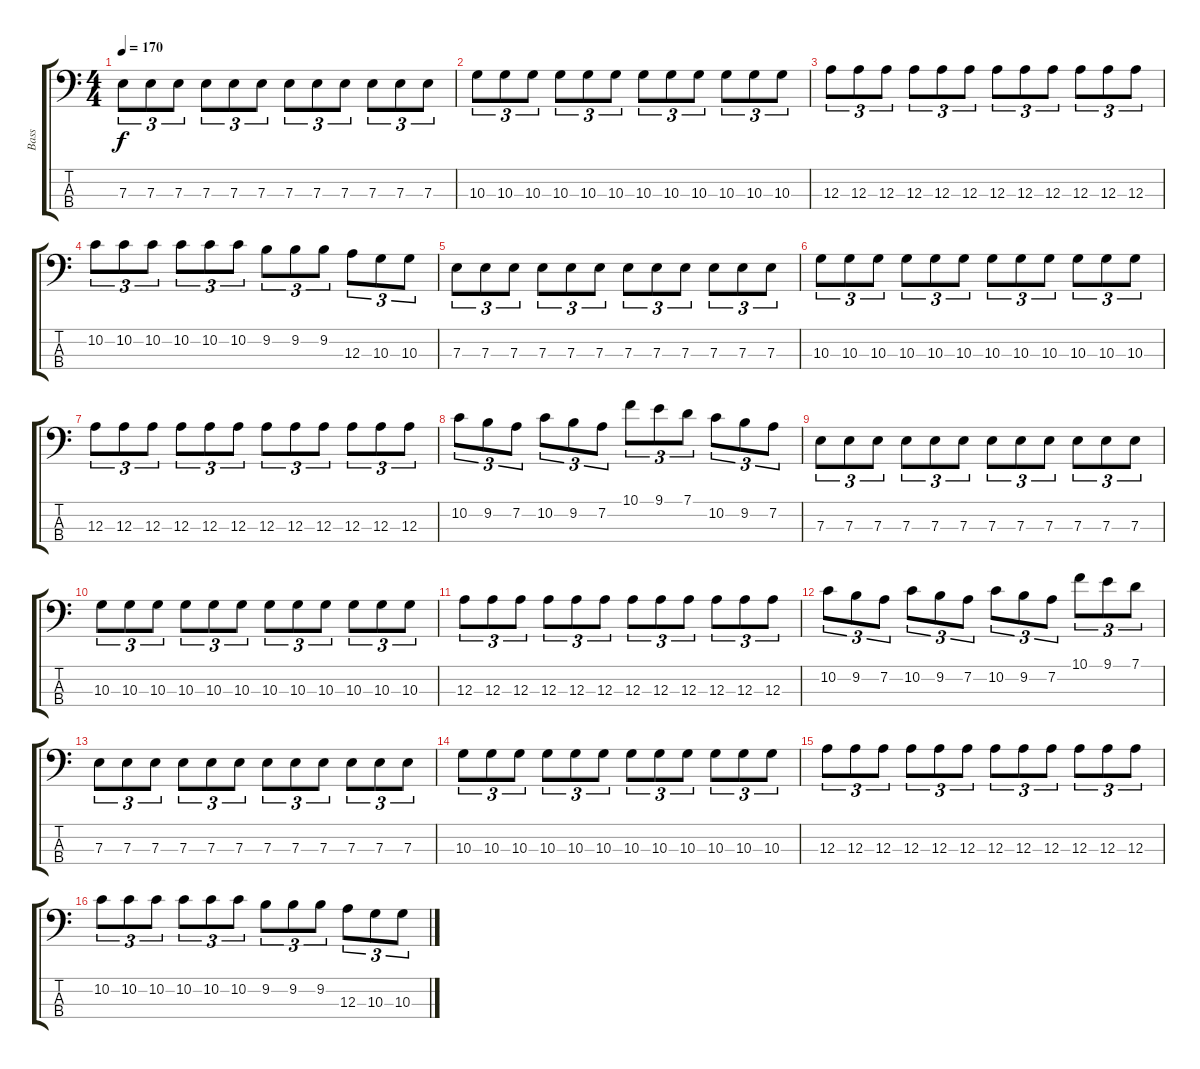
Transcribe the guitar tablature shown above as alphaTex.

\track ("Bass" "Bass") {instrument electricbassfinger}
\staff {score tabs}
\tuning (G2 D2 A1 E1) {hide}
\ts (4 4)
\tempo 170
\clef f4
\ks c
7.3.8{tu (3 2) dy f} 7.3.8{tu (3 2)} 7.3.8{tu (3 2)} 7.3.8{tu (3 2)} 7.3.8{tu (3 2)} 7.3.8{tu (3 2)} 7.3.8{tu (3 2)} 7.3.8{tu (3 2)} 7.3.8{tu (3 2)} 7.3.8{tu (3 2)} 7.3.8{tu (3 2)} 7.3.8{tu (3 2)} |
10.3.8{tu (3 2)} 10.3.8{tu (3 2)} 10.3.8{tu (3 2)} 10.3.8{tu (3 2)} 10.3.8{tu (3 2)} 10.3.8{tu (3 2)} 10.3.8{tu (3 2)} 10.3.8{tu (3 2)} 10.3.8{tu (3 2)} 10.3.8{tu (3 2)} 10.3.8{tu (3 2)} 10.3.8{tu (3 2)} |
12.3.8{tu (3 2)} 12.3.8{tu (3 2)} 12.3.8{tu (3 2)} 12.3.8{tu (3 2)} 12.3.8{tu (3 2)} 12.3.8{tu (3 2)} 12.3.8{tu (3 2)} 12.3.8{tu (3 2)} 12.3.8{tu (3 2)} 12.3.8{tu (3 2)} 12.3.8{tu (3 2)} 12.3.8{tu (3 2)} |
10.2.8{tu (3 2)} 10.2.8{tu (3 2)} 10.2.8{tu (3 2)} 10.2.8{tu (3 2)} 10.2.8{tu (3 2)} 10.2.8{tu (3 2)} 9.2.8{tu (3 2)} 9.2.8{tu (3 2)} 9.2.8{tu (3 2)} 12.3.8{tu (3 2)} 10.3.8{tu (3 2)} 10.3.8{tu (3 2)} |
7.3.8{tu (3 2)} 7.3.8{tu (3 2)} 7.3.8{tu (3 2)} 7.3.8{tu (3 2)} 7.3.8{tu (3 2)} 7.3.8{tu (3 2)} 7.3.8{tu (3 2)} 7.3.8{tu (3 2)} 7.3.8{tu (3 2)} 7.3.8{tu (3 2)} 7.3.8{tu (3 2)} 7.3.8{tu (3 2)} |
10.3.8{tu (3 2)} 10.3.8{tu (3 2)} 10.3.8{tu (3 2)} 10.3.8{tu (3 2)} 10.3.8{tu (3 2)} 10.3.8{tu (3 2)} 10.3.8{tu (3 2)} 10.3.8{tu (3 2)} 10.3.8{tu (3 2)} 10.3.8{tu (3 2)} 10.3.8{tu (3 2)} 10.3.8{tu (3 2)} |
12.3.8{tu (3 2)} 12.3.8{tu (3 2)} 12.3.8{tu (3 2)} 12.3.8{tu (3 2)} 12.3.8{tu (3 2)} 12.3.8{tu (3 2)} 12.3.8{tu (3 2)} 12.3.8{tu (3 2)} 12.3.8{tu (3 2)} 12.3.8{tu (3 2)} 12.3.8{tu (3 2)} 12.3.8{tu (3 2)} |
10.2.8{tu (3 2)} 9.2.8{tu (3 2)} 7.2.8{tu (3 2)} 10.2.8{tu (3 2)} 9.2.8{tu (3 2)} 7.2.8{tu (3 2)} 10.1.8{tu (3 2)} 9.1.8{tu (3 2)} 7.1.8{tu (3 2)} 10.2.8{tu (3 2)} 9.2.8{tu (3 2)} 7.2.8{tu (3 2)} |
7.3.8{tu (3 2)} 7.3.8{tu (3 2)} 7.3.8{tu (3 2)} 7.3.8{tu (3 2)} 7.3.8{tu (3 2)} 7.3.8{tu (3 2)} 7.3.8{tu (3 2)} 7.3.8{tu (3 2)} 7.3.8{tu (3 2)} 7.3.8{tu (3 2)} 7.3.8{tu (3 2)} 7.3.8{tu (3 2)} |
10.3.8{tu (3 2)} 10.3.8{tu (3 2)} 10.3.8{tu (3 2)} 10.3.8{tu (3 2)} 10.3.8{tu (3 2)} 10.3.8{tu (3 2)} 10.3.8{tu (3 2)} 10.3.8{tu (3 2)} 10.3.8{tu (3 2)} 10.3.8{tu (3 2)} 10.3.8{tu (3 2)} 10.3.8{tu (3 2)} |
12.3.8{tu (3 2)} 12.3.8{tu (3 2)} 12.3.8{tu (3 2)} 12.3.8{tu (3 2)} 12.3.8{tu (3 2)} 12.3.8{tu (3 2)} 12.3.8{tu (3 2)} 12.3.8{tu (3 2)} 12.3.8{tu (3 2)} 12.3.8{tu (3 2)} 12.3.8{tu (3 2)} 12.3.8{tu (3 2)} |
10.2.8{tu (3 2)} 9.2.8{tu (3 2)} 7.2.8{tu (3 2)} 10.2.8{tu (3 2)} 9.2.8{tu (3 2)} 7.2.8{tu (3 2)} 10.2.8{tu (3 2)} 9.2.8{tu (3 2)} 7.2.8{tu (3 2)} 10.1.8{tu (3 2)} 9.1.8{tu (3 2)} 7.1.8{tu (3 2)} |
7.3.8{tu (3 2)} 7.3.8{tu (3 2)} 7.3.8{tu (3 2)} 7.3.8{tu (3 2)} 7.3.8{tu (3 2)} 7.3.8{tu (3 2)} 7.3.8{tu (3 2)} 7.3.8{tu (3 2)} 7.3.8{tu (3 2)} 7.3.8{tu (3 2)} 7.3.8{tu (3 2)} 7.3.8{tu (3 2)} |
10.3.8{tu (3 2)} 10.3.8{tu (3 2)} 10.3.8{tu (3 2)} 10.3.8{tu (3 2)} 10.3.8{tu (3 2)} 10.3.8{tu (3 2)} 10.3.8{tu (3 2)} 10.3.8{tu (3 2)} 10.3.8{tu (3 2)} 10.3.8{tu (3 2)} 10.3.8{tu (3 2)} 10.3.8{tu (3 2)} |
12.3.8{tu (3 2)} 12.3.8{tu (3 2)} 12.3.8{tu (3 2)} 12.3.8{tu (3 2)} 12.3.8{tu (3 2)} 12.3.8{tu (3 2)} 12.3.8{tu (3 2)} 12.3.8{tu (3 2)} 12.3.8{tu (3 2)} 12.3.8{tu (3 2)} 12.3.8{tu (3 2)} 12.3.8{tu (3 2)} |
10.2.8{tu (3 2)} 10.2.8{tu (3 2)} 10.2.8{tu (3 2)} 10.2.8{tu (3 2)} 10.2.8{tu (3 2)} 10.2.8{tu (3 2)} 9.2.8{tu (3 2)} 9.2.8{tu (3 2)} 9.2.8{tu (3 2)} 12.3.8{tu (3 2)} 10.3.8{tu (3 2)} 10.3.8{tu (3 2)}
